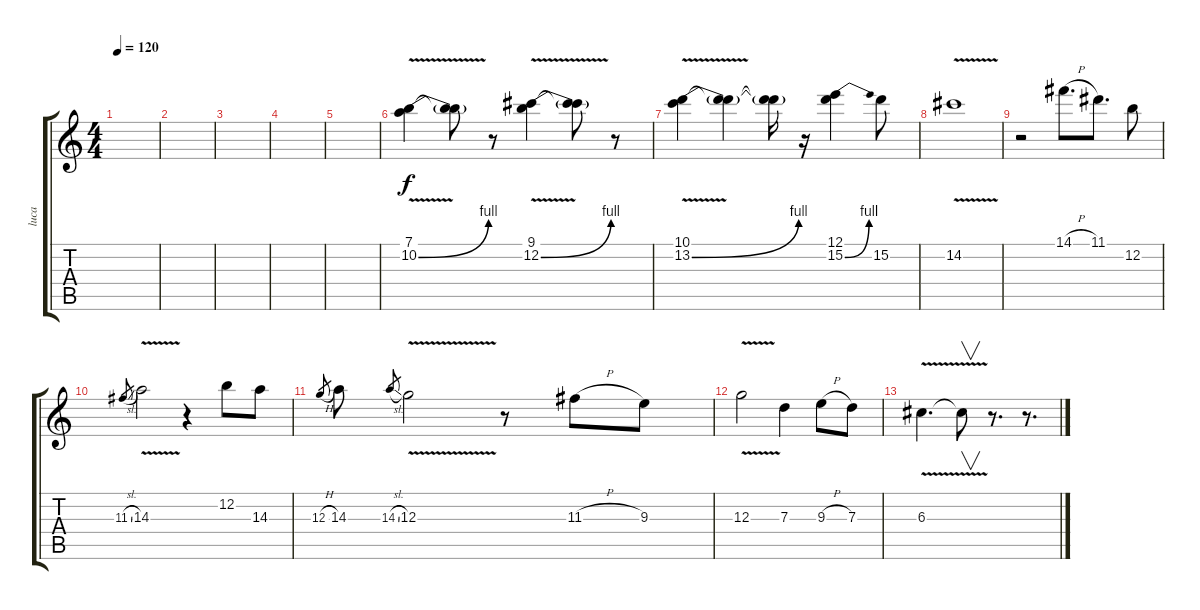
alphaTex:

\track ("luca" "luca") {instrument overdrivenguitar}
\staff {score tabs}
\tuning (E4 B3 G3 D3 A2 E2) {hide}
\ts (4 4)
\tempo 120
\clef g2
\ks c
|
|
|
|
|
(7.1 10.2{be (bend 0 0 60 4) v}).4 (7.1{t} 10.2{t}).8 r.8 (9.1 12.2{be (bend 0 0 60 4) v}).4 (9.1{t} 12.2{t}).8 r.8 |
(10.1 13.2{be (bend 0 0 60 4) v}).4 (10.1{t} 13.2{t}).4 (10.1{t} 13.2{t}).16 r.16 (12.1 15.2{be (bend 0 0 60 4)}).4 15.2.8 |
14.2{v}.1 |
r.2 14.1{h}.8{d} 11.1.8{d} 12.2.8 |
11.3{sl}.8{gr} 14.3{v}.2 r.4 12.2.8 14.3.8 |
12.3{h}.8{gr} 14.3.8 14.3{sl}.8{gr} 12.3{v}.2 r.8 11.3{h}.8 9.3.8 |
12.3{v}.2 7.3.4 9.3{h}.8 7.3.8 |
6.3{v}.4{d} 6.3{t}.8{v} r.8{d} r.8{d}
